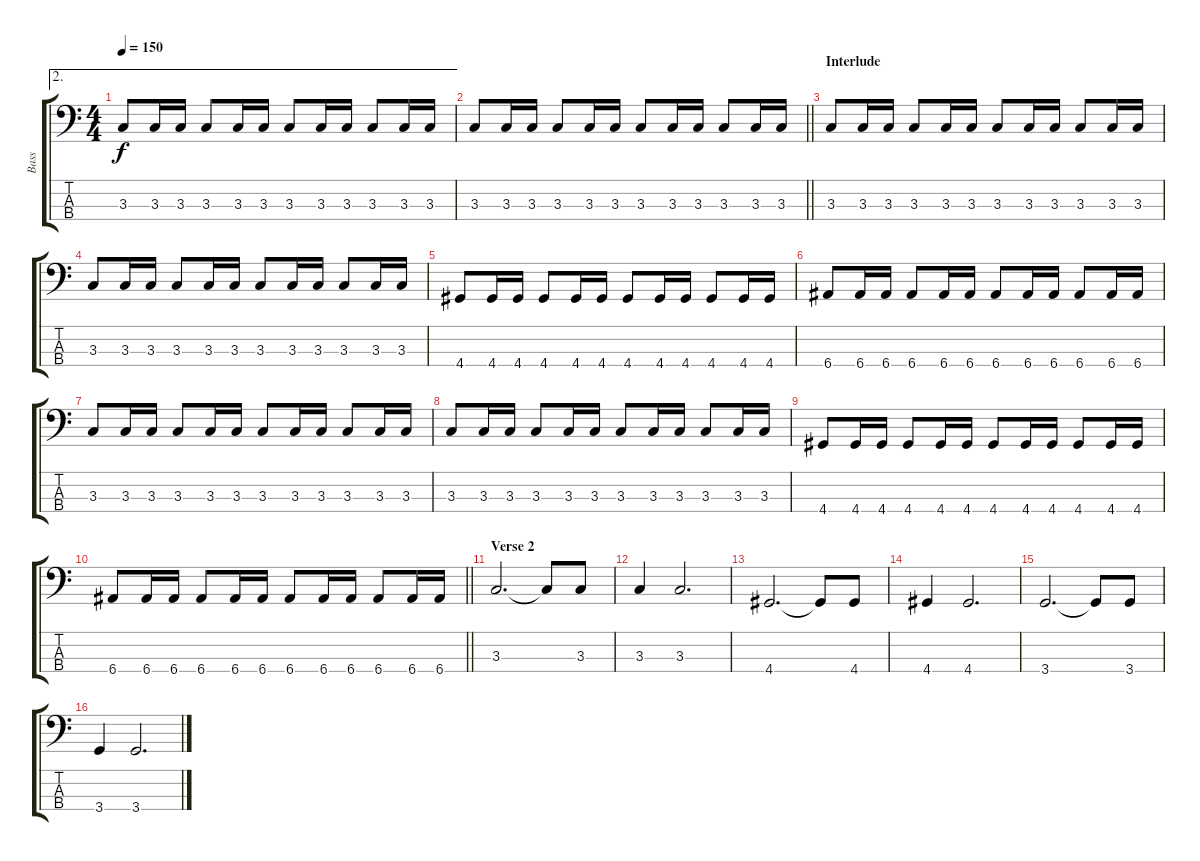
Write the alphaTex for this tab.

\track ("Bass" "Bass") {instrument electricbassfinger}
\staff {score tabs}
\tuning (G2 D2 A1 E1) {hide}
\ae 2
\ts (4 4)
\tempo 150
\clef f4
\ks c
3.3.8{dy f} 3.3.16 3.3.16 3.3.8 3.3.16 3.3.16 3.3.8 3.3.16 3.3.16 3.3.8 3.3.16 3.3.16 |
\barLineRight lightlight
3.3.8 3.3.16 3.3.16 3.3.8 3.3.16 3.3.16 3.3.8 3.3.16 3.3.16 3.3.8 3.3.16 3.3.16 |
\section ("" "Interlude")
3.3.8 3.3.16 3.3.16 3.3.8 3.3.16 3.3.16 3.3.8 3.3.16 3.3.16 3.3.8 3.3.16 3.3.16 |
3.3.8 3.3.16 3.3.16 3.3.8 3.3.16 3.3.16 3.3.8 3.3.16 3.3.16 3.3.8 3.3.16 3.3.16 |
4.4.8 4.4.16 4.4.16 4.4.8 4.4.16 4.4.16 4.4.8 4.4.16 4.4.16 4.4.8 4.4.16 4.4.16 |
6.4.8 6.4.16 6.4.16 6.4.8 6.4.16 6.4.16 6.4.8 6.4.16 6.4.16 6.4.8 6.4.16 6.4.16 |
3.3.8 3.3.16 3.3.16 3.3.8 3.3.16 3.3.16 3.3.8 3.3.16 3.3.16 3.3.8 3.3.16 3.3.16 |
3.3.8 3.3.16 3.3.16 3.3.8 3.3.16 3.3.16 3.3.8 3.3.16 3.3.16 3.3.8 3.3.16 3.3.16 |
4.4.8 4.4.16 4.4.16 4.4.8 4.4.16 4.4.16 4.4.8 4.4.16 4.4.16 4.4.8 4.4.16 4.4.16 |
\barLineRight lightlight
6.4.8 6.4.16 6.4.16 6.4.8 6.4.16 6.4.16 6.4.8 6.4.16 6.4.16 6.4.8 6.4.16 6.4.16 |
\section ("" "Verse 2")
3.3.2{d} 3.3{t}.8 3.3.8 |
3.3.4 3.3.2{d} |
4.4.2{d} 4.4{t}.8 4.4.8 |
4.4.4 4.4.2{d} |
3.4.2{d} 3.4{t}.8 3.4.8 |
3.4.4 3.4.2{d}
